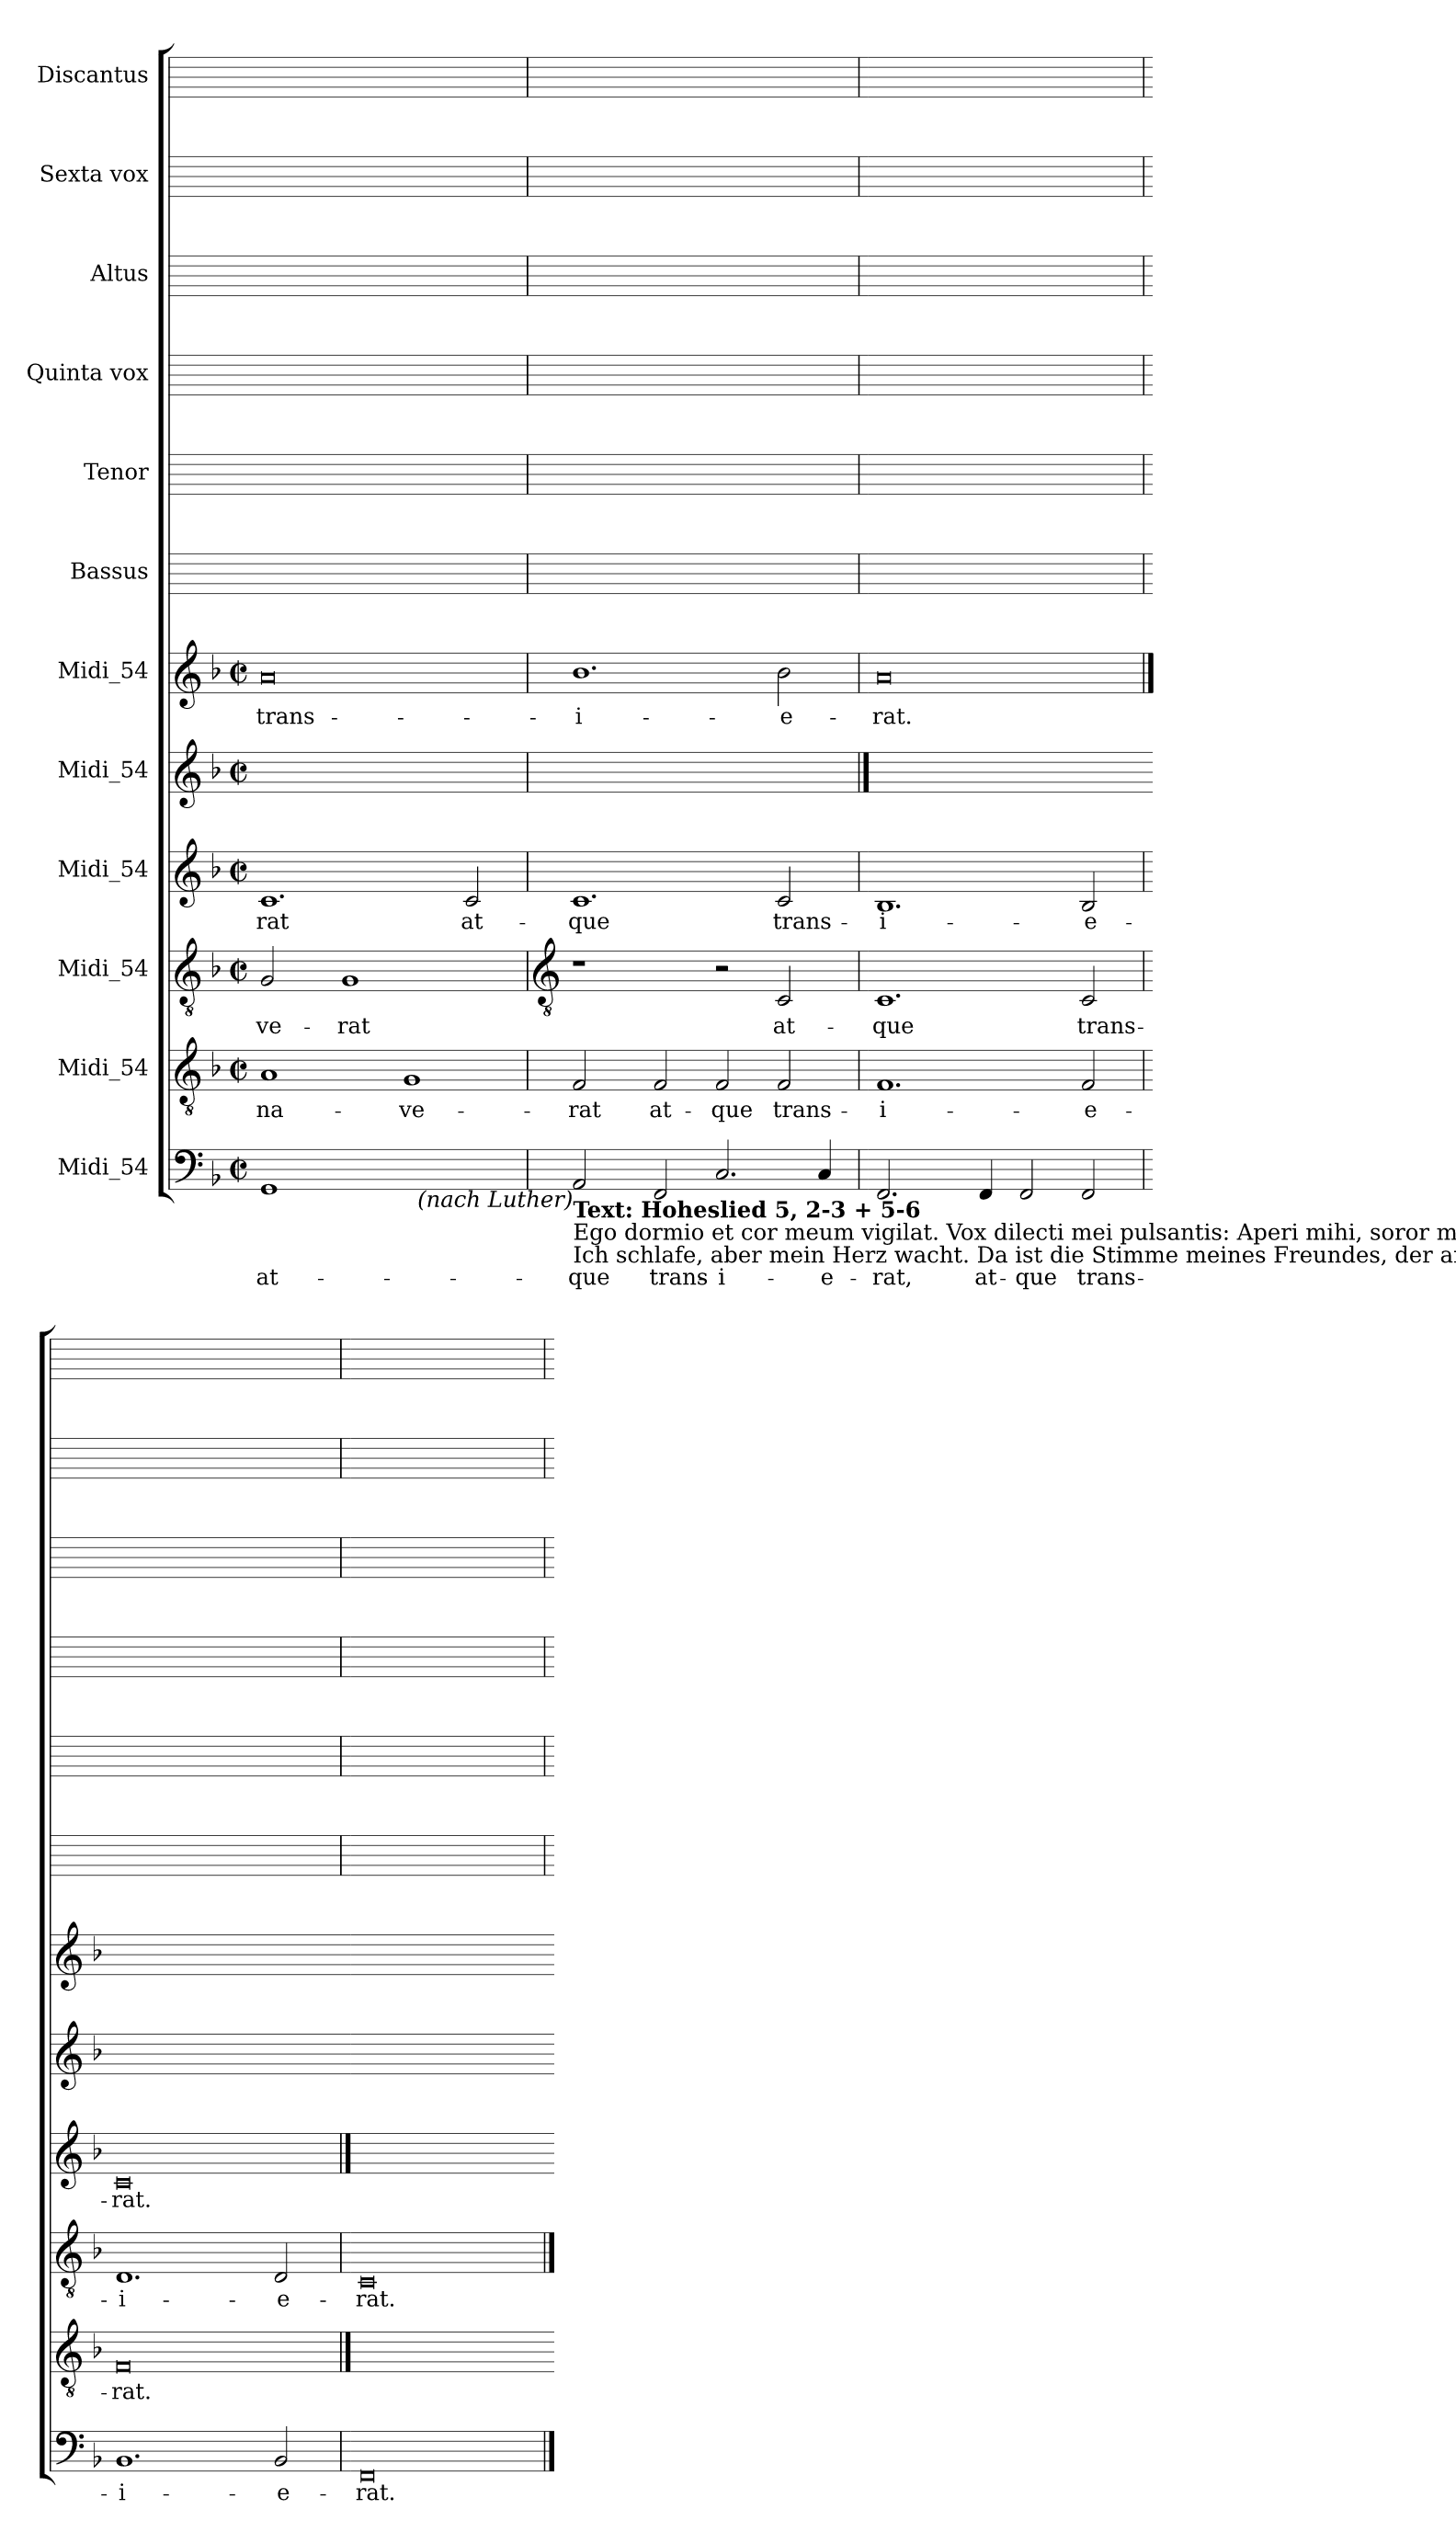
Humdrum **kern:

**kern	**text	**kern	**text	**kern	**text	**kern	**text	**kern	**kern	**text	**kern	**kern	**kern	**kern	**kern	**kern
*part12	*part12	*part11	*part11	*part10	*part10	*part9	*part9	*part8	*part7	*part7	*part6	*part5	*part4	*part3	*part2	*part1
*staff12	*staff12	*staff11	*staff11	*staff10	*staff10	*staff9	*staff9	*staff8	*staff7	*staff7	*staff6	*staff5	*staff4	*staff3	*staff2	*staff1
*I"Midi_54	*	*I"Midi_54	*	*I"Midi_54	*	*I"Midi_54	*	*I"Midi_54	*I"Midi_54	*	*I"Bassus	*I"Tenor	*I"Quinta vox	*I"Altus	*I"Sexta vox	*I"Discantus
!!LO:LB:g=z
*clefF4	*	*clefGv2	*	*clefGv2	*	*clefG2	*	*clefG2	*clefG2	*	*	*	*	*	*	*
*k[b-]	*	*k[b-]	*	*k[b-]	*	*k[b-]	*	*k[b-]	*k[b-]	*	*	*	*	*	*	*
*F:	*	*F:	*	*F:	*	*F:	*	*F:	*F:	*	*	*	*	*	*	*
*M4/2	*	*M4/2	*	*M4/2	*	*M4/2	*	*M4/2	*M4/2	*	*	*	*	*	*	*
*met(c|)	*	*met(c|)	*	*met(c|)	*	*met(c|)	*	*met(c|)	*met(c|)	*	*	*	*	*	*	*
=	=	=	=	=	=	=	=	=	=	=	=	=	=	=	=	=
!	!LO:LY:b	!	!LO:LY:b	!	!LO:LY:b	!	!LO:LY:b	!	!	!LO:LY:b	!	!	!	!	!	!
1GG	at-	1A	-na-	2G	-ve-	1.c	-rat	0fyy_	0a	trans-	4ryy	4ryy	4ryy	4ryy	4ryy	4ryy
.	.	.	.	.	.	.	.	.	.	.	1..ryy	1..ryy	1..ryy	1..ryy	1..ryy	1..ryy
!	!	!	!	!	!LO:LY:b	!	!	!	!	!	!	!	!	!	!	!
.	.	.	.	1G	-rat	.	.	.	.	.	.	.	.	.	.	.
!	!	!	!LO:LY:b	!	!	!	!	!	!	!	!	!	!	!	!	!
1ryy	.	1G	-ve-	.	.	.	.	.	.	.	.	.	.	.	.	.
!	!	!	!	!	!	!	!LO:LY:b	!	!	!	!	!	!	!	!	!
.	.	.	.	2ryy	.	2c	at-	.	.	.	.	.	.	.	.	.
!!LO:LB:g=z
=	=	=	=	=	=	=	=	=	=	=	=	=	=	=	=	=
*	*	*	*	*clefGv2	*	*	*	*	*	*	*	*	*	*	*	*
!LO:TX:b:B:t=Text&colon; Hoheslied 5, 2-3 + 5-6	!	!	!	!	!	!	!	!	!	!	!	!	!	!	!	!
!LO:TX:b:t=Ego dormio et cor meum vigilat. Vox dilecti mei pulsantis&colon; Aperi mihi, soror mea, amica mea, columba mea, inmaculata mea, quia caput meum plenum est rore et cincinni mei guttis noctium. Expoliavi me tunica mea, quomodo induar illa? Lavi pedes meos, quomodo inquinabo illos? Surrexi ut aperirem dilecto meo, at ille declinaverat atque transierat.	!	!	!	!	!	!	!	!	!	!	!	!	!	!	!	!
!LO:TX:b:t=Ich schlafe, aber mein Herz wacht. Da ist die Stimme meines Freundes, der anklopft&colon; Tue mir auf, liebe Freundin, meine Schwester, meine Taube, meine Fromme, denn mein Haupt ist voll Tau und meine Locken voll Nachttropfen. Ich habe meinen Rock ausgezogen, wie soll ich ihn wieder anziehen? Ich habe meine Füße gewaschen, wie soll ich sie wieder besudeln? Da stand ich auf, daß ich meinem Freund auftäte, aber er hatte sich abgewendet und war weggegangen.	!	!	!	!	!	!	!	!	!	!	!	!	!	!	!	!
!LO:TX:b:i:rj:t=(nach Luther)	!	!	!	!	!	!	!	!	!	!	!	!	!	!	!	!
!	!LO:LY:b	!	!LO:LY:b	!	!	!	!LO:LY:b	!	!	!LO:LY:b	!	!	!	!	!	!
2AA	-que	2F	-rat	1r	.	1.c	-que	0fyy]	1.b-	-i-	4ryy	4ryy	4ryy	4ryy	4ryy	4ryy
.	.	.	.	.	.	.	.	.	.	.	1..ryy	1..ryy	1..ryy	1..ryy	1..ryy	1..ryy
!	!LO:LY:b	!	!LO:LY:b	!	!	!	!	!	!	!	!	!	!	!	!	!
2FF	trans-	2F	at-	.	.	.	.	.	.	.	.	.	.	.	.	.
!	!LO:LY:b	!	!LO:LY:b	!	!	!	!	!	!	!	!	!	!	!	!	!
2.C	-i-	2F	-que	2r	.	.	.	.	.	.	.	.	.	.	.	.
!	!	!	!LO:LY:b	!	!LO:LY:b	!	!LO:LY:b	!	!	!LO:LY:b	!	!	!	!	!	!
.	.	2F	trans-	2C	at-	2c	trans-	.	2b-	-e-	.	.	.	.	.	.
!	!LO:LY:b	!	!	!	!	!	!	!	!	!	!	!	!	!	!	!
4C	-e-	.	.	.	.	.	.	.	.	.	.	.	.	.	.	.
=	=	=	=	=	=	=	=	==	=	=	=	=	=	=	=	=
!	!LO:LY:b	!	!LO:LY:b	!	!LO:LY:b	!	!LO:LY:b	!	!	!LO:LY:b	!	!	!	!	!	!
2.FF	-rat,	1.F	-i-	1.C	-que	1.B-	-i-	0ryy	0a	-rat.	4ryy	4ryy	4ryy	4ryy	4ryy	4ryy
.	.	.	.	.	.	.	.	.	.	.	1..ryy	1..ryy	1..ryy	1..ryy	1..ryy	1..ryy
!	!LO:LY:b	!	!	!	!	!	!	!	!	!	!	!	!	!	!	!
4FF	at-	.	.	.	.	.	.	.	.	.	.	.	.	.	.	.
!	!LO:LY:b	!	!	!	!	!	!	!	!	!	!	!	!	!	!	!
2FF	-que	.	.	.	.	.	.	.	.	.	.	.	.	.	.	.
!	!LO:LY:b	!	!LO:LY:b	!	!LO:LY:b	!	!LO:LY:b	!	!	!	!	!	!	!	!	!
2FF	trans-	2F	-e-	2C	trans-	2B-	-e-	.	.	.	.	.	.	.	.	.
=	=	=	=	=	=	=	=	=	==	=	=	=	=	=	=	=
!	!LO:LY:b	!	!LO:LY:b	!	!LO:LY:b	!	!LO:LY:b	!	!	!	!	!	!	!	!	!
1.BB-	-i-	0F	-rat.	1.D	-i-	0c	-rat.	0ryy	0ryy	.	4ryy	4ryy	4ryy	4ryy	4ryy	4ryy
.	.	.	.	.	.	.	.	.	.	.	1..ryy	1..ryy	1..ryy	1..ryy	1..ryy	1..ryy
!	!LO:LY:b	!	!	!	!LO:LY:b	!	!	!	!	!	!	!	!	!	!	!
2BB-	-e-	.	.	2D	-e-	.	.	.	.	.	.	.	.	.	.	.
=	=	==	=	=	=	==	=	=	=	=	=	=	=	=	=	=
!	!LO:LY:b	!	!	!	!LO:LY:b	!	!	!	!	!	!	!	!	!	!	!
0FF	-rat.	0ryy	.	0C	-rat.	0ryy	.	0ryy	0ryy	.	4ryy	4ryy	4ryy	4ryy	4ryy	4ryy
.	.	.	.	.	.	.	.	.	.	.	1..ryy	1..ryy	1..ryy	1..ryy	1..ryy	1..ryy
==	=	=	=	==	=	=	=	=	=	=	=	=	=	=	=	=
*-	*-	*-	*-	*-	*-	*-	*-	*-	*-	*-	*-	*-	*-	*-	*-	*-
